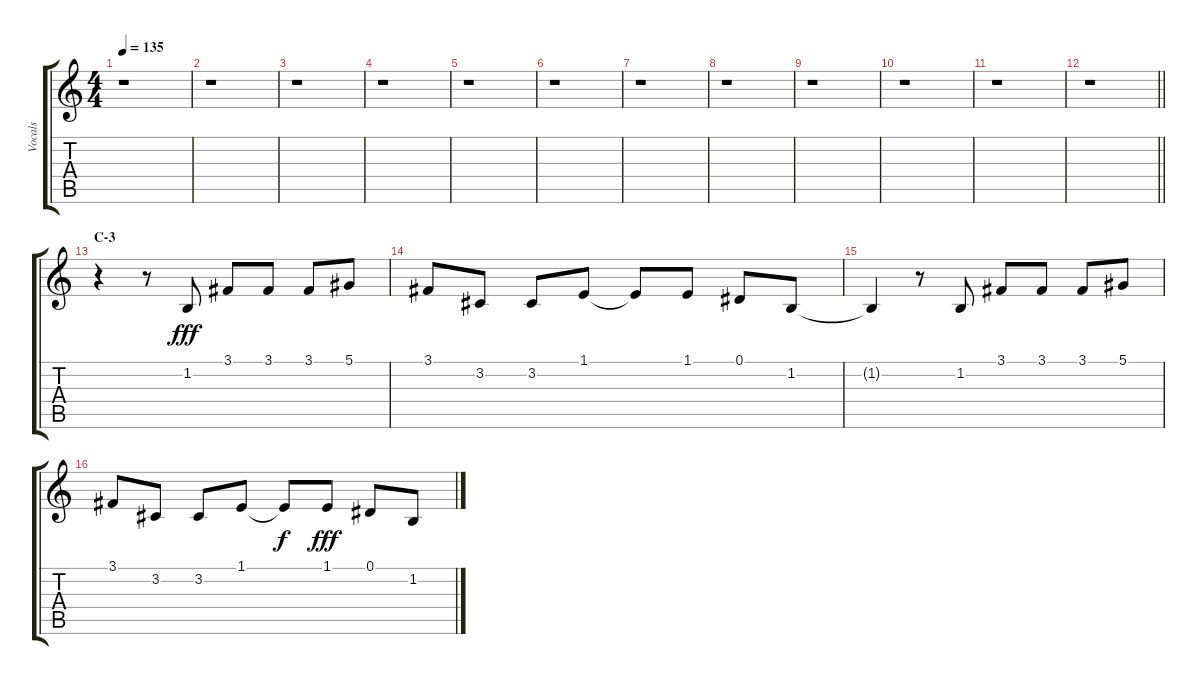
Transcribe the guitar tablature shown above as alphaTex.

\track ("Vocals" "Vocals") {instrument voiceoohs}
\staff {score tabs}
\tuning (Eb4 Bb3 Gb3 Db3 Ab2 Eb2) {hide}
\ts (4 4)
\tempo 135
\clef g2
\ks c
r.1{dy fff} |
r.1 |
r.1 |
r.1 |
r.1 |
r.1 |
r.1 |
r.1 |
r.1 |
r.1 |
r.1 |
\barLineRight lightlight
r.1 |
\section ("" "C-3")
r.4 r.8 1.2.8 3.1.8 3.1.8 3.1.8 5.1.8 |
3.1.8 3.2.8 3.2.8 1.1.8 1.1{t}.8 1.1.8 0.1.8 1.2.8 |
1.2{t}.4 r.8 1.2.8 3.1.8 3.1.8 3.1.8 5.1.8 |
3.1.8 3.2.8 3.2.8 1.1.8 1.1{t}.8{dy f} 1.1.8{dy fff} 0.1.8 1.2.8
